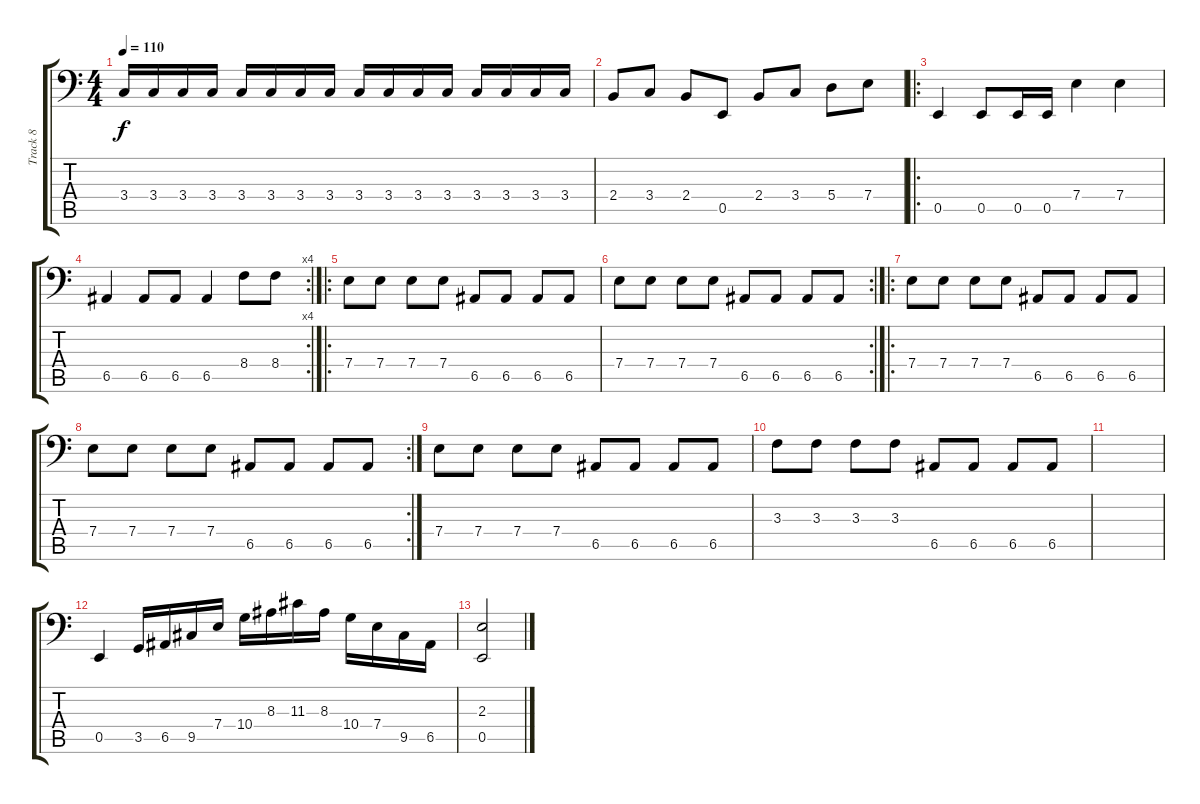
\track ("Track 8" "Track 8") {instrument electricbassfinger}
\staff {score tabs}
\tuning (C3 G2 D2 A1 E1 B0) {hide}
\ts (4 4)
\tempo 110
\clef f4
\ks c
3.4.16{dy f} 3.4.16 3.4.16 3.4.16 3.4.16 3.4.16 3.4.16 3.4.16 3.4.16 3.4.16 3.4.16 3.4.16 3.4.16 3.4.16 3.4.16 3.4.16 |
2.4.8 3.4.8 2.4.8 0.5.8 2.4.8 3.4.8 5.4.8 7.4.8 |
\ro
0.5.4 0.5.8 0.5.16 0.5.16 7.4.4 7.4.4 |
\rc 4
6.5.4 6.5.8 6.5.8 6.5.4 8.4.8 8.4.8 |
\ro
7.4.8 7.4.8 7.4.8 7.4.8 6.5.8 6.5.8 6.5.8 6.5.8 |
\rc 2
7.4.8 7.4.8 7.4.8 7.4.8 6.5.8 6.5.8 6.5.8 6.5.8 |
\ro
7.4.8 7.4.8 7.4.8 7.4.8 6.5.8 6.5.8 6.5.8 6.5.8 |
\rc 2
7.4.8 7.4.8 7.4.8 7.4.8 6.5.8 6.5.8 6.5.8 6.5.8 |
7.4.8 7.4.8 7.4.8 7.4.8 6.5.8 6.5.8 6.5.8 6.5.8 |
3.3.8 3.3.8 3.3.8 3.3.8 6.5.8 6.5.8 6.5.8 6.5.8 |
|
0.5.4 3.5.16 6.5.16 9.5.16 7.4.16 10.4.16 8.3.16 11.3.16 8.3.16 10.4.16 7.4.16 9.5.16 6.5.16 |
(2.3 0.5).2
